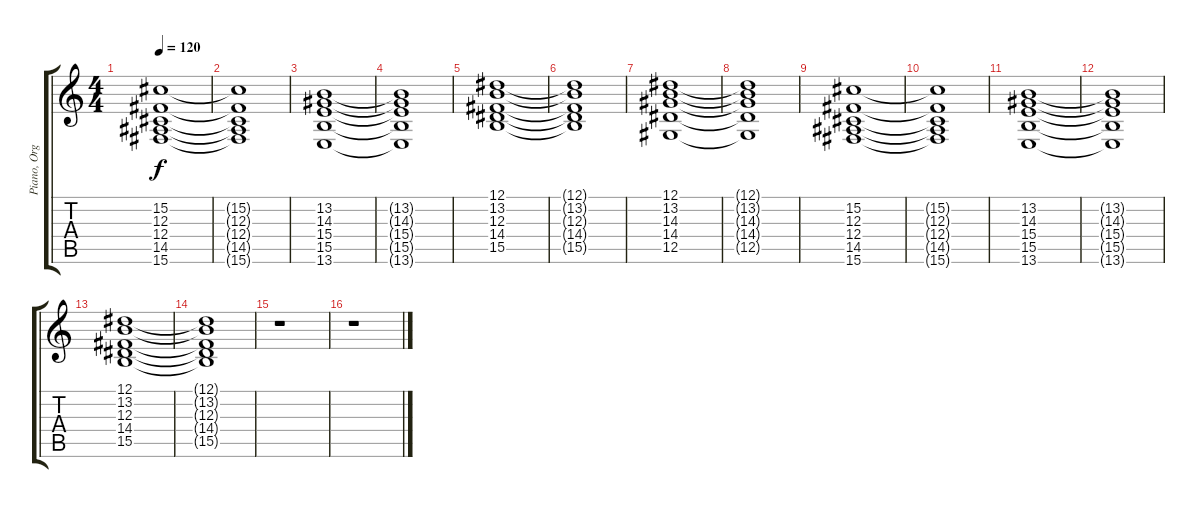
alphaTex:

\track ("Piano, Organ, Mandolin" "Piano, Org") {instrument brightacousticpiano}
\staff {score tabs}
\tuning (Eb4 Bb3 Gb3 Db3 Ab2 Eb2) {hide}
\ts (4 4)
\tempo 120
\clef g2
\ks c
(15.2 12.3 12.4 14.5 15.6).1{dy f} |
(15.2{t} 12.3{t} 12.4{t} 14.5{t} 15.6{t}).1 |
(13.2 14.3 15.4 15.5 13.6).1 |
(13.2{t} 14.3{t} 15.4{t} 15.5{t} 13.6{t}).1 |
(12.1 13.2 12.3 14.4 15.5).1 |
(12.1{t} 13.2{t} 12.3{t} 14.4{t} 15.5{t}).1 |
(12.1 13.2 14.3 14.4 12.5).1{volume 10 instrument churchorgan} |
(12.1{t} 13.2{t} 14.3{t} 14.4{t} 12.5{t}).1 |
(15.2 12.3 12.4 14.5 15.6).1 |
(15.2{t} 12.3{t} 12.4{t} 14.5{t} 15.6{t}).1 |
(13.2 14.3 15.4 15.5 13.6).1 |
(13.2{t} 14.3{t} 15.4{t} 15.5{t} 13.6{t}).1 |
(12.1 13.2 12.3 14.4 15.5).1 |
(12.1{t} 13.2{t} 12.3{t} 14.4{t} 15.5{t}).1 |
r.1 |
r.1
